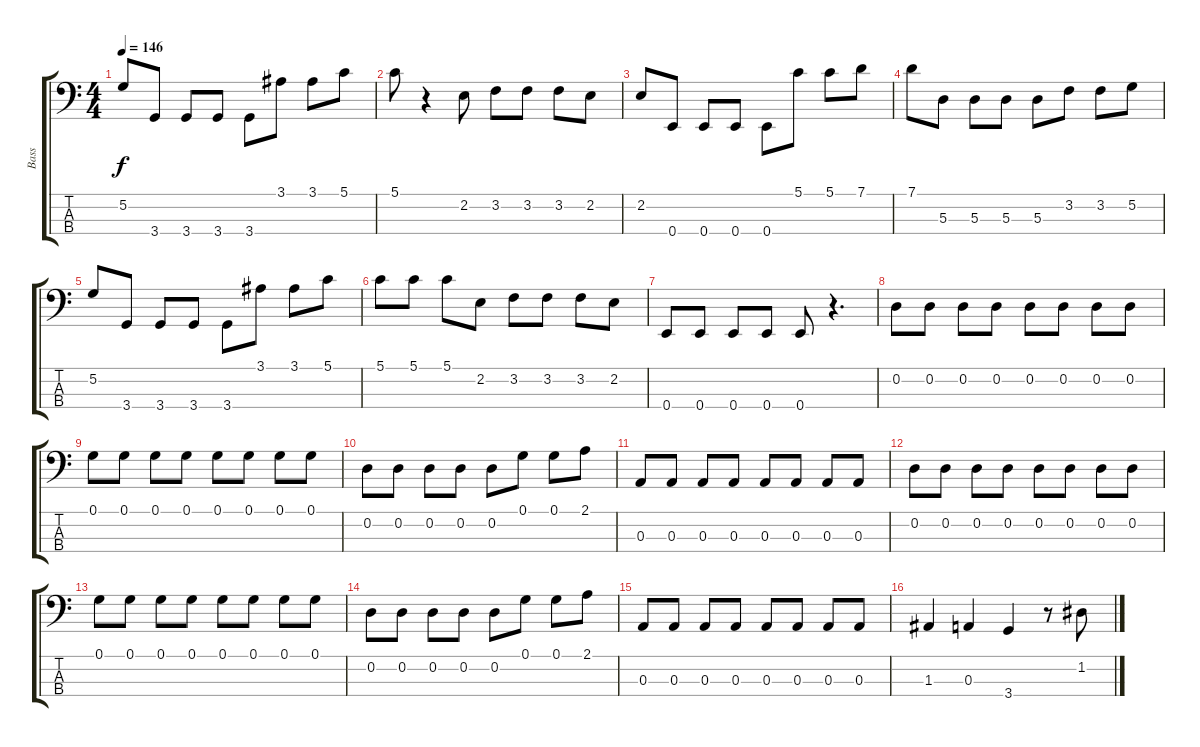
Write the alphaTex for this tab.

\track ("Bass" "Bass") {instrument electricbasspick}
\staff {score tabs}
\tuning (G2 D2 A1 E1) {hide}
\ts (4 4)
\tempo 146
\clef f4
\ks c
5.2.8{dy f} 3.4.8 3.4.8 3.4.8 3.4.8 3.1.8 3.1.8 5.1.8 |
5.1.8 r.4 2.2.8 3.2.8 3.2.8 3.2.8 2.2.8 |
2.2.8 0.4.8 0.4.8 0.4.8 0.4.8 5.1.8 5.1.8 7.1.8 |
7.1.8 5.3.8 5.3.8 5.3.8 5.3.8 3.2.8 3.2.8 5.2.8 |
5.2.8 3.4.8 3.4.8 3.4.8 3.4.8 3.1.8 3.1.8 5.1.8 |
5.1.8 5.1.8 5.1.8 2.2.8 3.2.8 3.2.8 3.2.8 2.2.8 |
0.4.8 0.4.8 0.4.8 0.4.8 0.4.8 r.4{d} |
0.2.8 0.2.8 0.2.8 0.2.8 0.2.8 0.2.8 0.2.8 0.2.8 |
0.1.8 0.1.8 0.1.8 0.1.8 0.1.8 0.1.8 0.1.8 0.1.8 |
0.2.8 0.2.8 0.2.8 0.2.8 0.2.8 0.1.8 0.1.8 2.1.8 |
0.3.8 0.3.8 0.3.8 0.3.8 0.3.8 0.3.8 0.3.8 0.3.8 |
0.2.8 0.2.8 0.2.8 0.2.8 0.2.8 0.2.8 0.2.8 0.2.8 |
0.1.8 0.1.8 0.1.8 0.1.8 0.1.8 0.1.8 0.1.8 0.1.8 |
0.2.8 0.2.8 0.2.8 0.2.8 0.2.8 0.1.8 0.1.8 2.1.8 |
0.3.8 0.3.8 0.3.8 0.3.8 0.3.8 0.3.8 0.3.8 0.3.8 |
1.3.4 0.3.4 3.4.4 r.8 1.2.8
